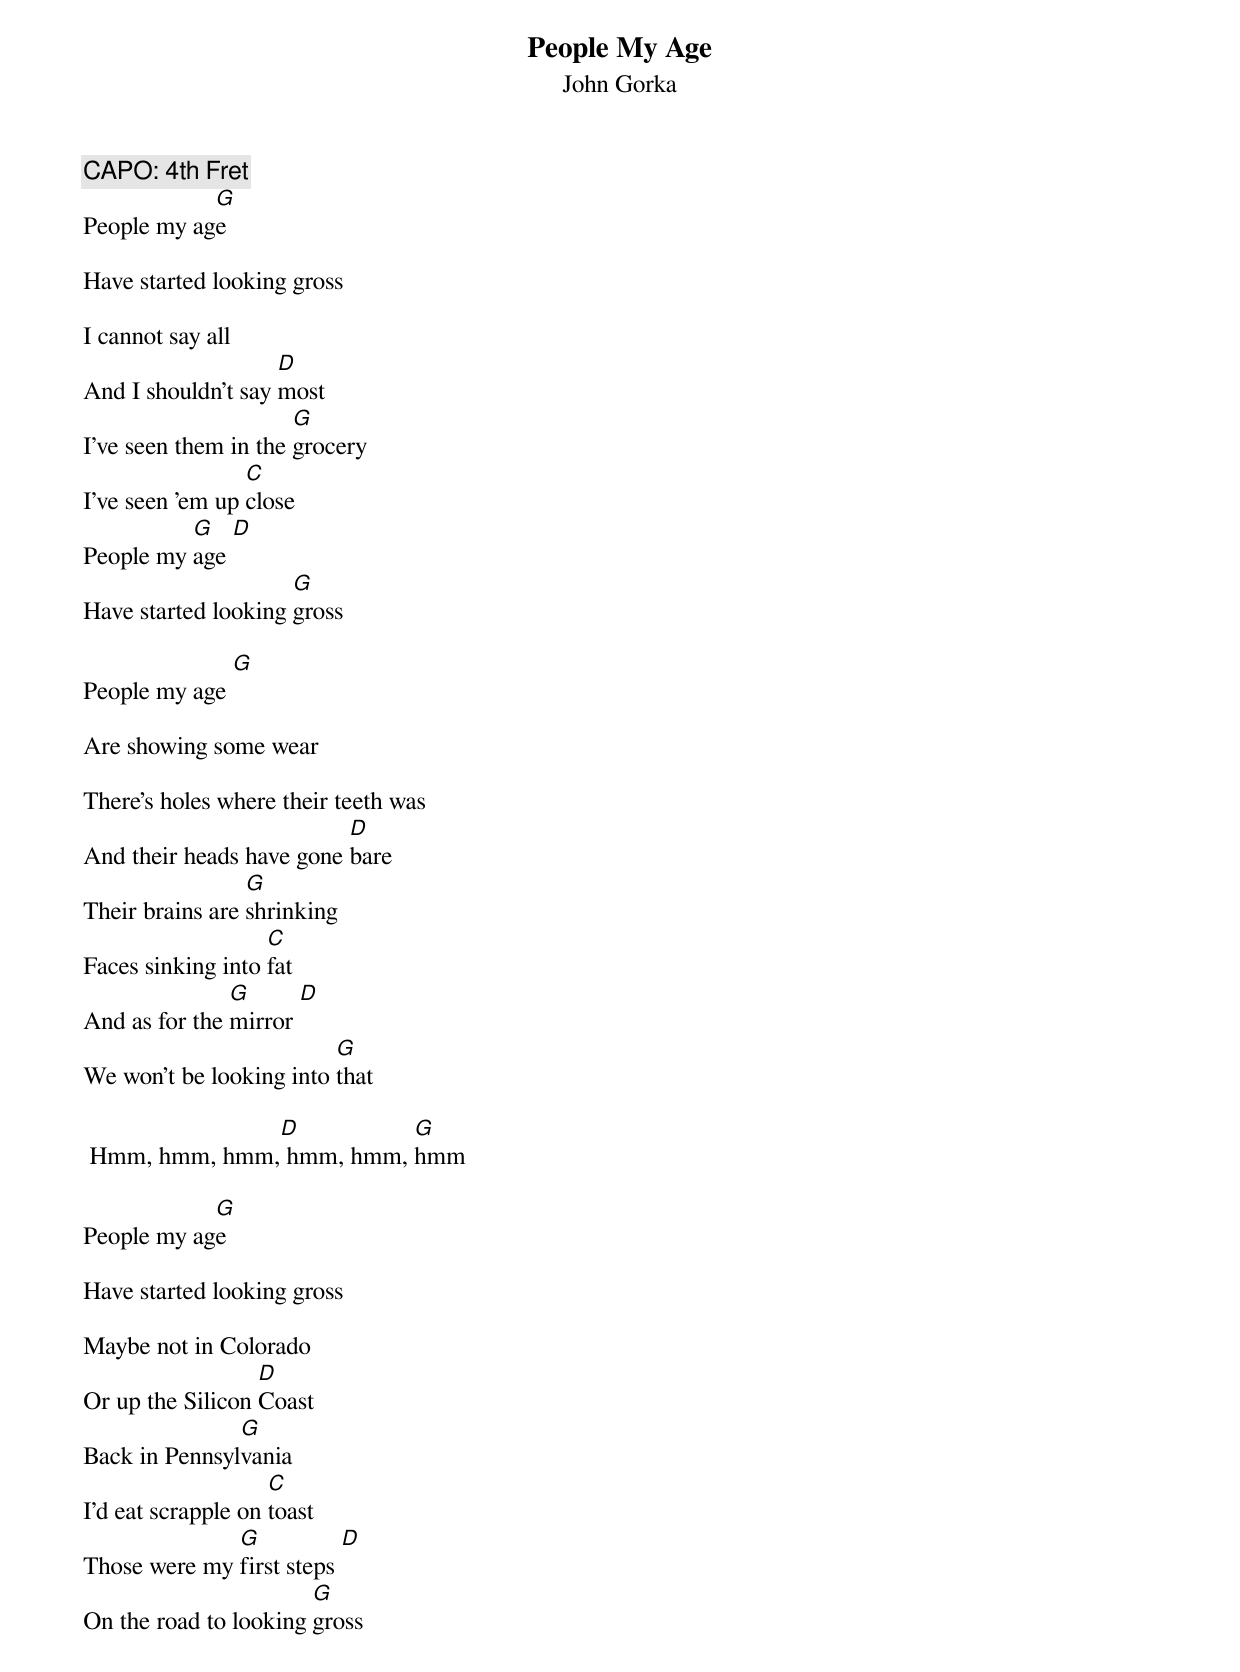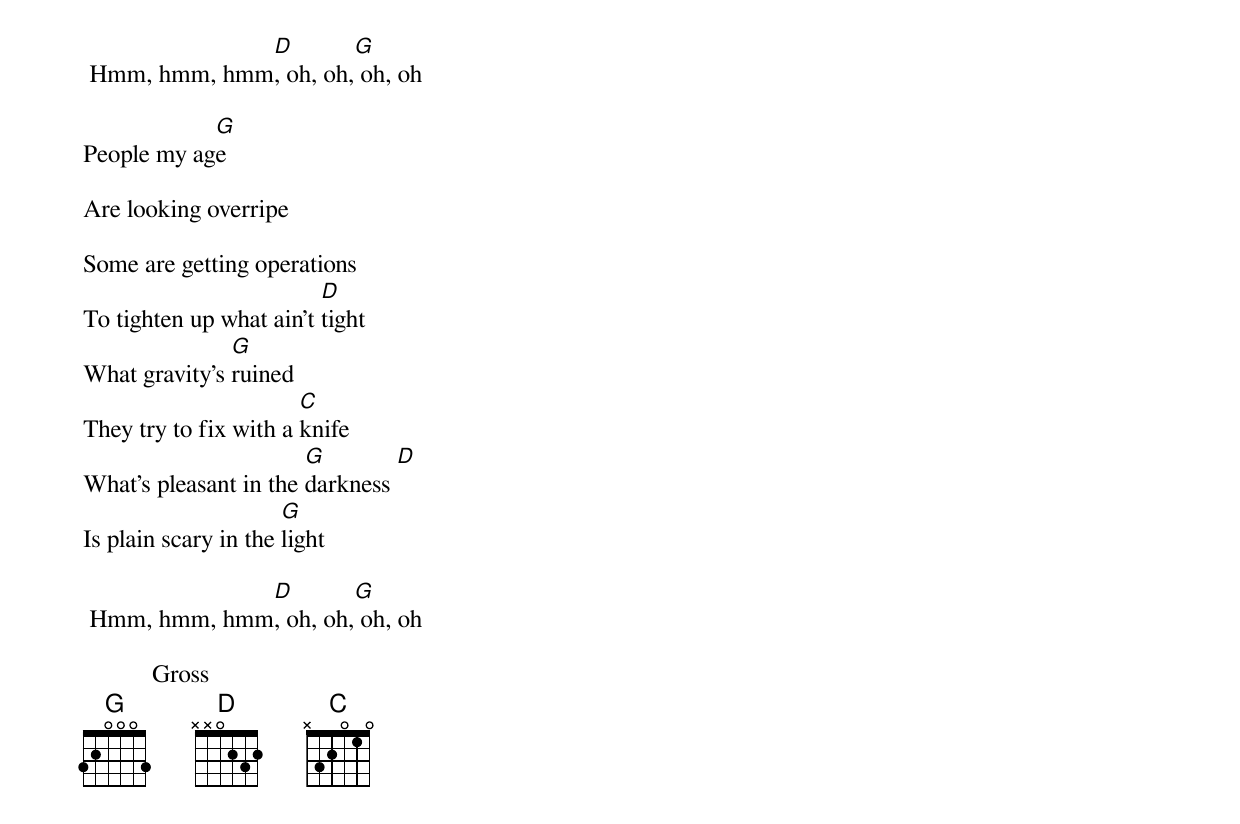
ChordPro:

{title: People My Age}
{subtitle: John Gorka}
{c:CAPO: 4th Fret}
People my ag[G]e

Have started looking gross

I cannot say all
And I shouldn't say [D]most
I've seen them in the [G]grocery
I've seen 'em up [C]close
People my [G]age [D]
Have started looking [G]gross

People my age [G]

Are showing some wear

There's holes where their teeth was
And their heads have gone [D]bare
Their brains are [G]shrinking
Faces sinking into [C]fat
And as for the [G]mirror [D]
We won't be looking into [G]that

 Hmm, hmm, hmm,[D] hmm, hmm, [G]hmm

People my ag[G]e

Have started looking gross

Maybe not in Colorado
Or up the Silicon [D]Coast
Back in Pennsyl[G]vania
I'd eat scrapple on [C]toast
Those were my [G]first steps [D]
On the road to looking [G]gross

 Hmm, hmm, hmm[D], oh, oh,[G] oh, oh

People my ag[G]e

Are looking overripe

Some are getting operations
To tighten up what ain't [D]tight
What gravity's [G]ruined
They try to fix with a [C]knife
What's pleasant in the [G]darkness [D]
Is plain scary in the [G]light

 Hmm, hmm, hmm[D], oh, oh,[G] oh, oh

           Gross
